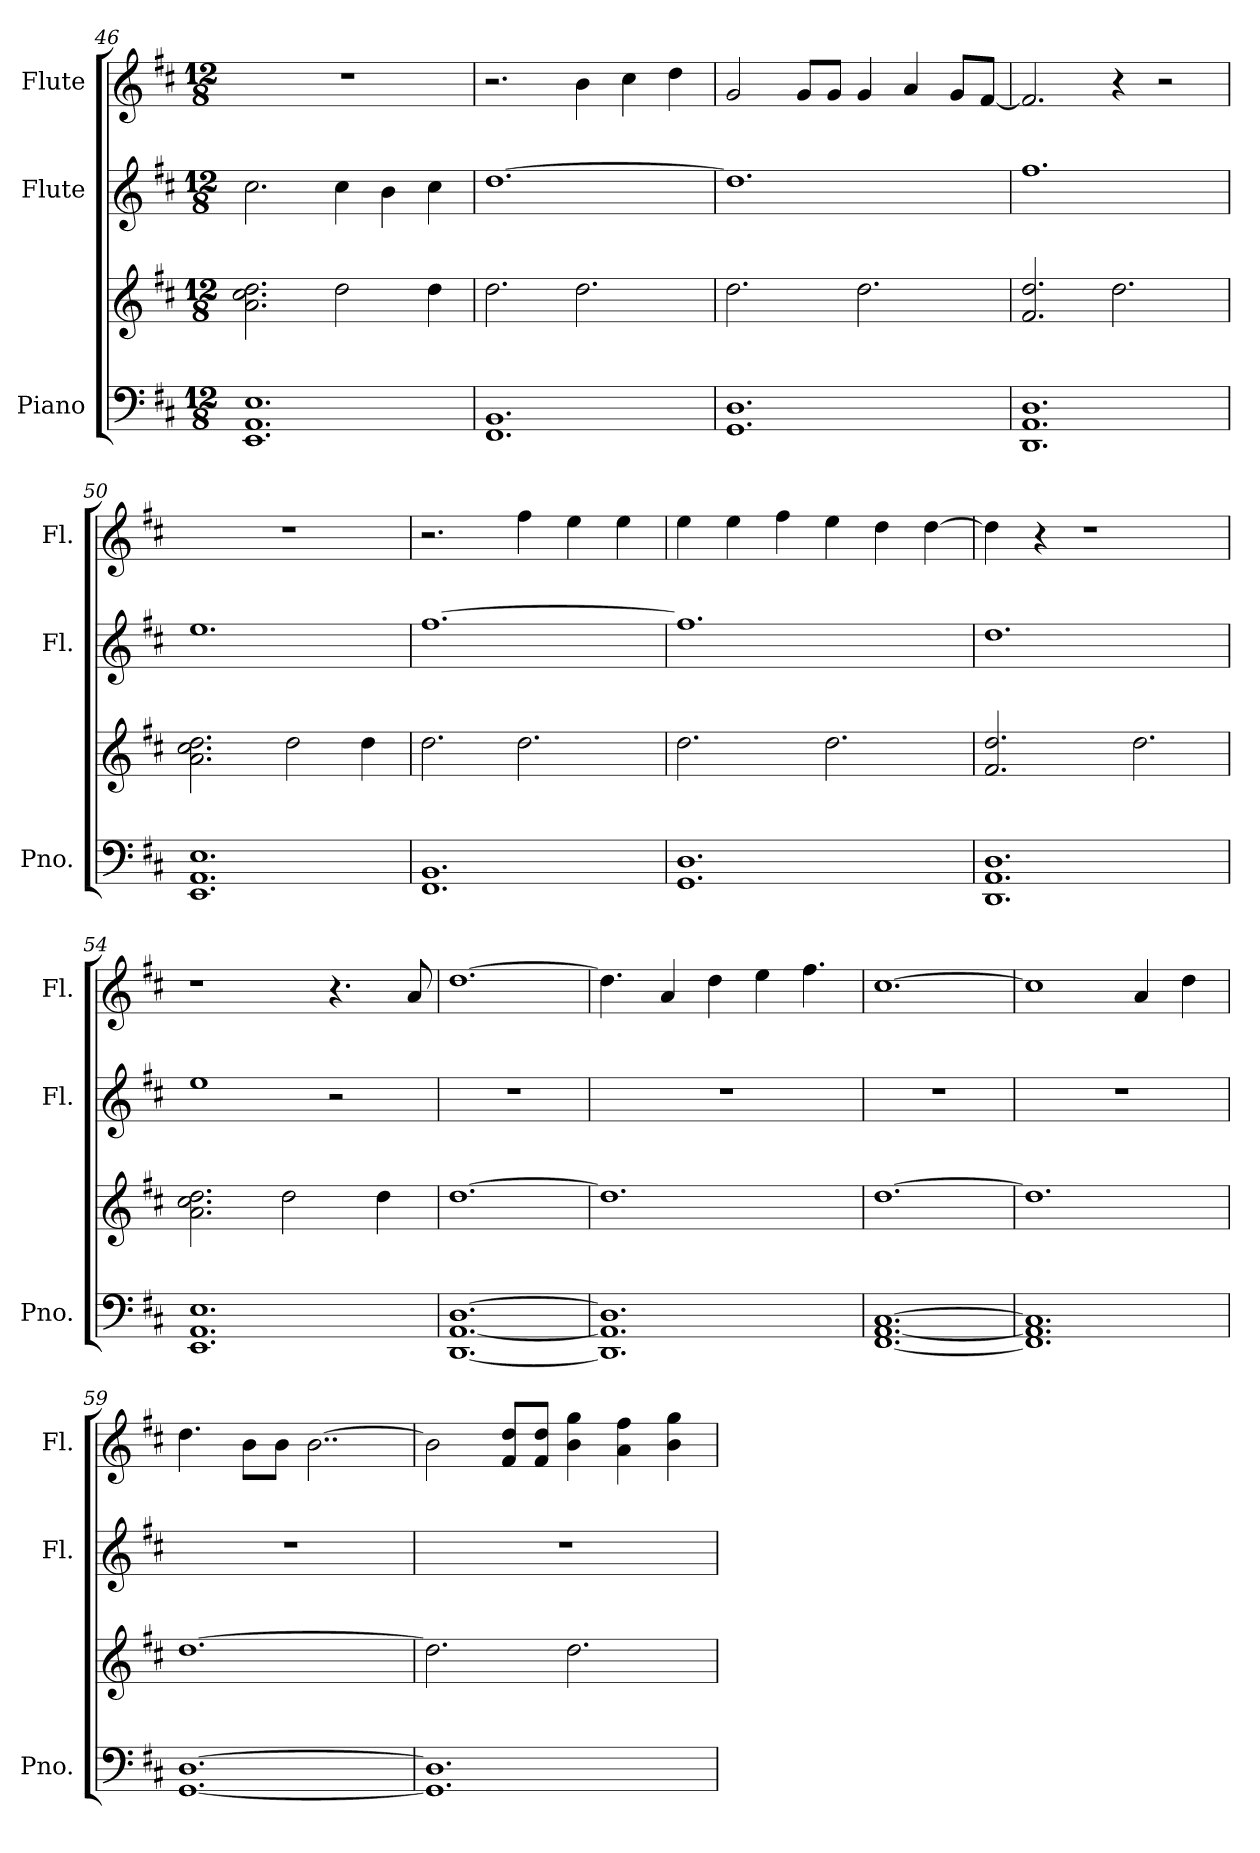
**kern	**kern	**kern	**kern
*part3	*part3	*part2	*part1
*staff4	*staff3	*staff2	*staff1
*I"Piano	*	*I"Flute	*I"Flute
*I'Pno.	*	*I'Fl.	*I'Fl.
!!LO:LB:g=z
*clefF4	*clefG2	*clefG2	*clefG2
*k[f#c#]	*k[f#c#]	*k[f#c#]	*k[f#c#]
*M12/8	*M12/8	*M12/8	*M12/8
=46	=46	=46	=46
1.EE 1.AA 1.E	2.a\ 2.cc#\ 2.dd\	2.cc#\	1.r
.	2dd\	4cc#\	.
.	.	4b\	.
.	4dd\	4cc#\	.
=47	=47	=47	=47
1.FF# 1.BB	2.dd\	[1.dd	2.r
.	2.dd\	.	4b\
.	.	.	4cc#\
.	.	.	4dd\
=48	=48	=48	=48
1.GG 1.D	2.dd\	1.dd]	2g/
.	.	.	8g/L
.	.	.	8g/J
.	2.dd\	.	4g/
.	.	.	4a/
.	.	.	8g/L
.	.	.	[8f#/J
=49	=49	=49	=49
1.DD 1.AA 1.D	2.f#/ 2.dd/	1.ff#	2.f#/]
.	2.dd\	.	4r
.	.	.	2r
=50	=50	=50	=50
1.EE 1.AA 1.E	2.a\ 2.cc#\ 2.dd\	1.ee	1.r
.	2dd\	.	.
.	4dd\	.	.
=51	=51	=51	=51
1.FF# 1.BB	2.dd\	[1.ff#	2.r
.	2.dd\	.	4ff#\
.	.	.	4ee\
.	.	.	4ee\
=52	=52	=52	=52
1.GG 1.D	2.dd\	1.ff#]	4ee\
.	.	.	4ee\
.	.	.	4ff#\
.	2.dd\	.	4ee\
.	.	.	4dd\
.	.	.	[4dd\
!!LO:LB:g=z
=53	=53	=53	=53
1.DD 1.AA 1.D	2.f#/ 2.dd/	1.dd	4dd\]
.	.	.	4r
.	.	.	1r
.	2.dd\	.	.
=54	=54	=54	=54
1.EE 1.AA 1.E	2.a\ 2.cc#\ 2.dd\	1ee	1r
.	2dd\	.	.
.	.	2r	4.r
.	4dd\	.	.
.	.	.	8a/
=55	=55	=55	=55
[1.DD [1.AA [1.D	[1.dd	1.r	[1.dd
=56	=56	=56	=56
1.DD] 1.AA] 1.D]	1.dd]	1.r	4.dd\]
.	.	.	4a/
.	.	.	4dd\
.	.	.	4ee\
.	.	.	4.ff#\
=57	=57	=57	=57
[1.FF# [1.AA [1.C#	[1.dd	1.r	[1.cc#
=58	=58	=58	=58
1.FF#] 1.AA] 1.C#]	1.dd]	1.r	1cc#]
.	.	.	4a/
.	.	.	4dd\
=59	=59	=59	=59
[1.GG [1.D	[1.dd	1.r	4.dd\
.	.	.	8b\L
.	.	.	8b\J
.	.	.	[2..b\
=60	=60	=60	=60
1.GG] 1.D]	2.dd\]	1.r	2b\]
.	.	.	8f#/ 8dd/L
.	.	.	8f#/ 8dd/J
.	2.dd\	.	4b\ 4gg\
.	.	.	4a\ 4ff#\
.	.	.	4b\ 4gg\
=	=	=	=
*-	*-	*-	*-
